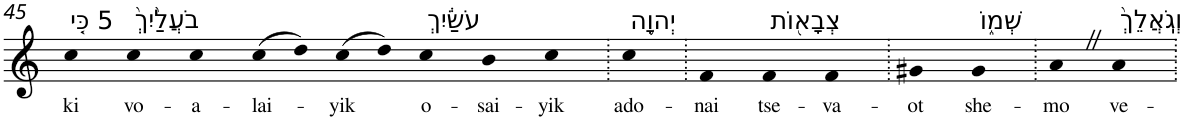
**kern	**text
*part1	*part1
*staff1	*staff1
*I"Piano	*
*I'Pno	*
!!LO:PB:g=z
*clefG2	*
*k[]	*
=45	=45
!LO:TX:a:t=5 כִּ֤י	!
!	!LO:LY:b
4cc	ki
!LO:TX:a:t=בֹעֲלַ֙יִךְ֙	!
!	!LO:LY:b
4cc	vo-
!	!LO:LY:b
4cc	-a-
!	!LO:LY:b
(8cc	-lai-
8dd)	.
!	!LO:LY:b
(8cc	-yik
8dd)	.
!LO:TX:a:t=עֹשַׂ֔יִךְ	!
!	!LO:LY:b
4cc	o-
!	!LO:LY:b
4b	-sai-
!	!LO:LY:b
4cc	-yik
=46.	=46.
!LO:TX:a:t=יְהוָ֥ה	!
!	!LO:LY:b
4cc	ado-
=47.	=47.
!	!LO:LY:b
4f	-nai
!LO:TX:a:t=צְבָא֖וֹת	!
!	!LO:LY:b
4f	tse-
!	!LO:LY:b
4f	-va-
=48.	=48.
!	!LO:LY:b
4g#X	-ot
!LO:TX:a:t=שְׁמ֑וֹ	!
!	!LO:LY:b
4g#	she-
=49.	=49.
!	!LO:LY:b
4aZ	-mo
!LO:TX:a:t=וְגֹֽאֲלֵךְ֙	!
!	!LO:LY:b
4a	ve-
=.	=.
*-	*-
